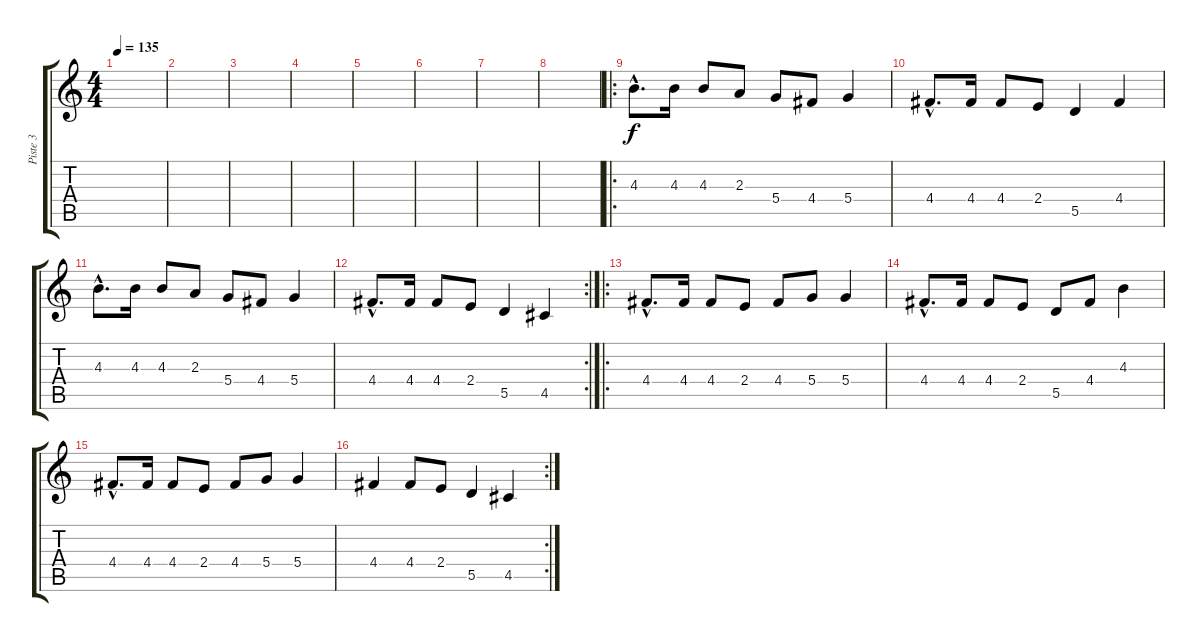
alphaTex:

\track ("Piste 3" "Piste 3") {instrument overdrivenguitar}
\staff {score tabs}
\tuning (E4 B3 G3 D3 A2 E2) {hide}
\ts (4 4)
\tempo 135
\clef g2
\ks c
|
|
|
|
|
|
|
|
\ro
4.3{hac}.8{d} 4.3.16 4.3.8 2.3.8 5.4.8 4.4.8 5.4.4 |
4.4{hac}.8{d} 4.4.16 4.4.8 2.4.8 5.5.4 4.4.4 |
4.3{hac}.8{d} 4.3.16 4.3.8 2.3.8 5.4.8 4.4.8 5.4.4 |
\rc 2
4.4{hac}.8{d} 4.4.16 4.4.8 2.4.8 5.5.4 4.5.4 |
\ro
4.4{hac}.8{d} 4.4.16 4.4.8 2.4.8 4.4.8 5.4.8 5.4.4 |
4.4{hac}.8{d} 4.4.16 4.4.8 2.4.8 5.5.8 4.4.8 4.3.4 |
4.4{hac}.8{d} 4.4.16 4.4.8 2.4.8 4.4.8 5.4.8 5.4.4 |
\rc 2
4.4.4 4.4.8 2.4.8 5.5.4 4.5.4
